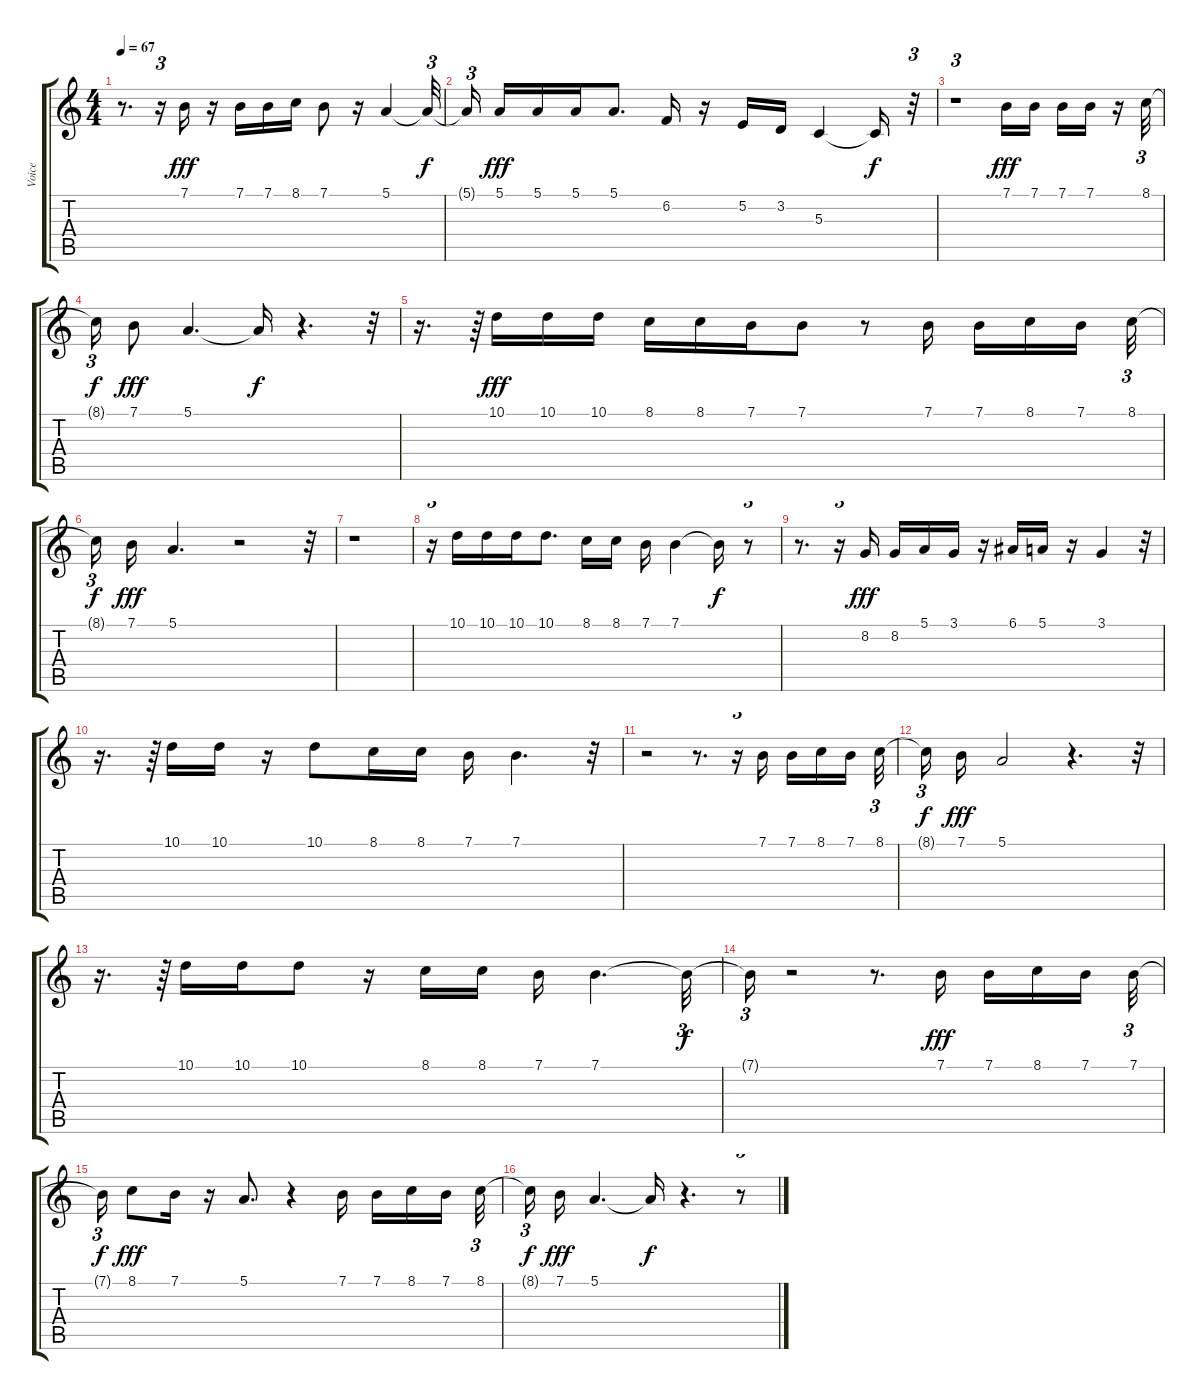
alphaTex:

\track ("Voice" "Voice") {instrument flute}
\staff {score tabs}
\tuning (E4 B3 G3 D3 A2 E2) {hide}
\ts (4 4)
\tempo 67
\clef g2
\ks c
r.8{d dy fff} r.16{tu (3 2)} 7.1.16 r.16 7.1.16 7.1.16 8.1.16 7.1.8 r.16 5.1.4 5.1{t}.32{tu (3 2) dy f} |
5.1{t}.16{tu (3 2) beam splitsecondary} 5.1.16{dy fff} 5.1.16 5.1.16 5.1.8{d} 6.2.16 r.16 5.2.16 3.2.16 5.3.4 5.3{t}.16{dy f} r.32{tu (3 2)} |
r.1{tu (3 2)} 7.1.16{dy fff} 7.1.16 7.1.16 7.1.16 r.16 8.1.32{tu (3 2)} |
8.1{t}.16{tu (3 2) dy f} 7.1.8{dy fff} 5.1.4{d} 5.1{t}.16{dy f} r.4{d} r.32{tu (3 2)} |
r.16{d} r.64{tu (3 2)} 10.1.16{dy fff} 10.1.16 10.1.16 8.1.16 8.1.16 7.1.16 7.1.8 r.8 7.1.16 7.1.16 8.1.16 7.1.16{beam splitsecondary} 8.1.32{tu (3 2)} |
8.1{t}.16{tu (3 2) dy f} 7.1.16{dy fff} 5.1.4{d} r.2 r.32{tu (3 2)} |
r.1 |
r.16{tu (3 2)} 10.1.16 10.1.16 10.1.16 10.1.8{d} 8.1.16 8.1.16 7.1.16 7.1.4 7.1{t}.16{dy f} r.8{tu (3 2)} |
r.8{d} r.16{tu (3 2)} 8.2.16{dy fff} 8.2.16 5.1.16 3.1.16 r.16 6.1.16 5.1.16 r.16 3.1.4 r.32{tu (3 2)} |
r.16{d} r.64{tu (3 2)} 10.1.16 10.1.16 r.16 10.1.8 8.1.16 8.1.16 7.1.16 7.1.4{d} r.32{tu (3 2)} |
r.2 r.8{d} r.16{tu (3 2)} 7.1.16 7.1.16 8.1.16 7.1.16{beam splitsecondary} 8.1.32{tu (3 2)} |
8.1{t}.16{tu (3 2) dy f} 7.1.16{dy fff} 5.1.2 r.4{d} r.32{tu (3 2)} |
r.16{d} r.64{tu (3 2)} 10.1.16 10.1.16 10.1.8 r.16 8.1.16 8.1.16 7.1.16 7.1.4{d} 7.1{t}.32{tu (3 2) dy f} |
7.1{t}.16{tu (3 2)} r.2 r.8{d} 7.1.16{dy fff} 7.1.16 8.1.16 7.1.16{beam splitsecondary} 7.1.32{tu (3 2)} |
7.1{t}.16{tu (3 2) dy f} 8.1.8{dy fff} 7.1.16 r.16 5.1.8{d} r.4 7.1.16 7.1.16 8.1.16 7.1.16{beam splitsecondary} 8.1.32{tu (3 2)} |
8.1{t}.16{tu (3 2) dy f} 7.1.16{dy fff} 5.1.4{d} 5.1{t}.16{dy f} r.4{d} r.8{tu (3 2)}
